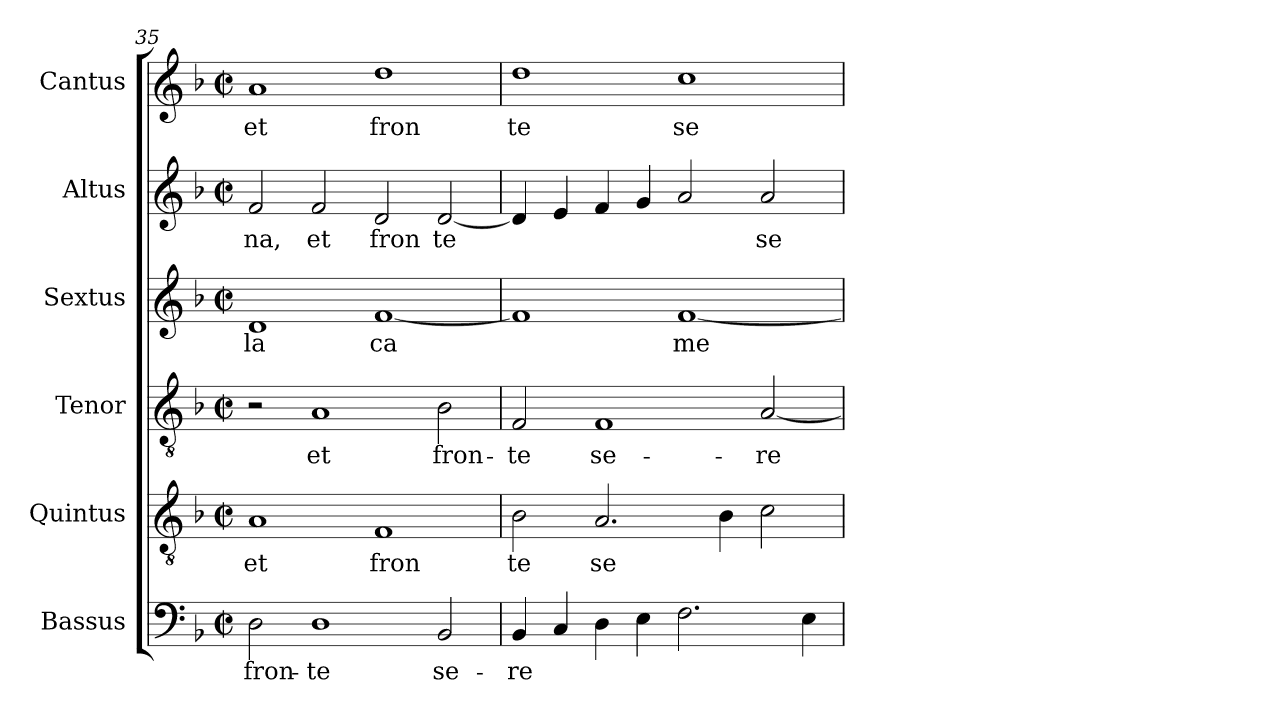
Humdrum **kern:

**kern	**text	**kern	**text	**kern	**text	**kern	**text	**kern	**text	**kern	**text
*part6	*part6	*part5	*part5	*part4	*part4	*part3	*part3	*part2	*part2	*part1	*part1
*staff6	*staff6	*staff5	*staff5	*staff4	*staff4	*staff3	*staff3	*staff2	*staff2	*staff1	*staff1
*I"Bassus	*	*I"Quintus	*	*I"Tenor	*	*I"Sextus	*	*I"Altus	*	*I"Cantus	*
*clefF4	*	*clefGv2	*	*clefGv2	*	*clefG2	*	*clefG2	*	*clefG2	*
*k[b-]	*	*k[b-]	*	*k[b-]	*	*k[b-]	*	*k[b-]	*	*k[b-]	*
*F:	*	*F:	*	*F:	*	*F:	*	*F:	*	*F:	*
*M2/2	*	*M2/2	*	*M2/2	*	*M2/2	*	*M2/2	*	*M2/2	*
*met(c|)	*	*met(c|)	*	*met(c|)	*	*met(c|)	*	*met(c|)	*	*met(c|)	*
=35	=35	=35	=35	=35	=35	=35	=35	=35	=35	=35	=35
!	!LO:LY:b:cj	!	!LO:LY:b:cj	!	!	!	!LO:LY:b:cj	!	!LO:LY:b:cj	!	!LO:LY:b:cj
2D\	fron-	1A	et	2r	.	1d	la	2f/	na,	1a	et
!	!LO:LY:b:cj	!	!	!	!LO:LY:b:cj	!	!	!	!LO:LY:b:cj	!	!
1D	-te	.	.	1A	et	.	.	2f/	et	.	.
!	!	!	!LO:LY:b:cj	!	!	!	!LO:LY:b:cj	!	!LO:LY:b:cj	!	!LO:LY:b:cj
.	.	1F	fron	.	.	[<1f	ca	2d/	fron	1dd	fron
!	!LO:LY:b:cj	!	!	!	!LO:LY:b:cj	!	!	!	!LO:LY:b:cj	!	!
2BB-/	se-	.	.	2B-\	fron-	.	.	[<2d/	te	.	.
=36	=36	=36	=36	=36	=36	=36	=36	=36	=36	=36	=36
!	!LO:LY:b:cj	!	!LO:LY:b:cj	!	!LO:LY:b:cj	!	!LO:LY:b:cj	!	!LO:LY:b:cj	!	!LO:LY:b:cj
4BB-/	-re-	2B-\	te	2F/	-te	1f]	.	4d/]	.	1dd	te
!	!LO:LY:b:cj	!	!	!	!	!	!	!	!LO:LY:b:cj	!	!
4C/	--	.	.	.	.	.	.	4e/	.	.	.
!	!LO:LY:b:cj	!	!LO:LY:b:cj	!	!LO:LY:b:cj	!	!	!	!LO:LY:b:cj	!	!
4D\	--	2.A/	se	1F	se-	.	.	4f/	.	.	.
!	!LO:LY:b:cj	!	!	!	!	!	!	!	!LO:LY:b:cj	!	!
4E\	--	.	.	.	.	.	.	4g/	.	.	.
!	!LO:LY:b:cj	!	!	!	!	!	!LO:LY:b:cj	!	!LO:LY:b:cj	!	!LO:LY:b:cj
2.F\	--	.	.	.	.	[<1f	me	2a/	.	1cc	se
!	!	!	!LO:LY:b:cj	!	!	!	!	!	!	!	!
.	.	4B-\	.	.	.	.	.	.	.	.	.
!	!	!	!LO:LY:b:cj	!	!LO:LY:b:cj	!	!	!	!LO:LY:b:cj	!	!
.	.	2c\	.	[<2A/	-re-	.	.	2a/	se	.	.
!	!LO:LY:b:cj	!	!	!	!	!	!	!	!	!	!
4E\	--	.	.	.	.	.	.	.	.	.	.
=	=	=	=	=	=	=	=	=	=	=	=
*-	*-	*-	*-	*-	*-	*-	*-	*-	*-	*-	*-
